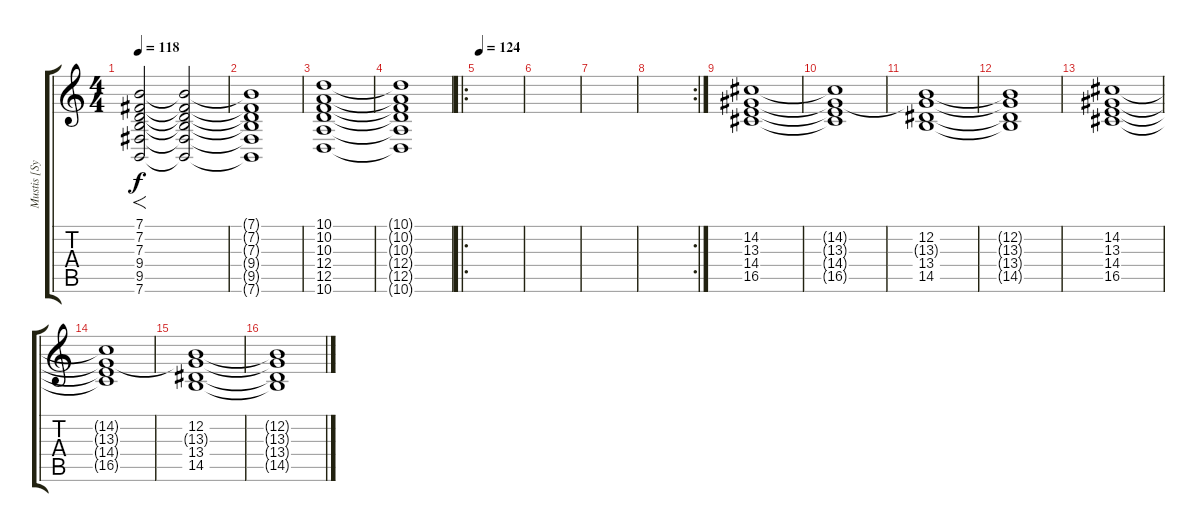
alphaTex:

\track ("Mustis [Synthesizers] " "Mustis [Sy") {instrument voiceoohs}
\staff {score tabs}
\tuning (E4 B3 G3 D3 A2 E2) {hide}
\ts (4 4)
\tempo 118
\clef g2
\ks c
(7.1 7.2 7.3 9.4 9.5 7.6).2{f dy f} (7.1{t} 7.2{t} 7.3{t} 9.4{t} 9.5{t} 7.6{t}).2 |
(7.1{t} 7.2{t} 7.3{t} 9.4{t} 9.5{t} 7.6{t}).1 |
(10.1 10.2 10.3 12.4 12.5 10.6).1 |
(10.1{t} 10.2{t} 10.3{t} 12.4{t} 12.5{t} 10.6{t}).1 |
\ro
\tempo 124
|
|
|
\rc 2
|
(14.2 13.3 14.4 16.5).1 |
(14.2{t} 13.3{t} 14.4{t} 16.5{t}).1 |
(12.2 13.3{t} 13.4 14.5).1 |
(12.2{t} 13.3{t} 13.4{t} 14.5{t}).1 |
(14.2 13.3 14.4 16.5).1 |
(14.2{t} 13.3{t} 14.4{t} 16.5{t}).1 |
(12.2 13.3{t} 13.4 14.5).1 |
(12.2{t} 13.3{t} 13.4{t} 14.5{t}).1
